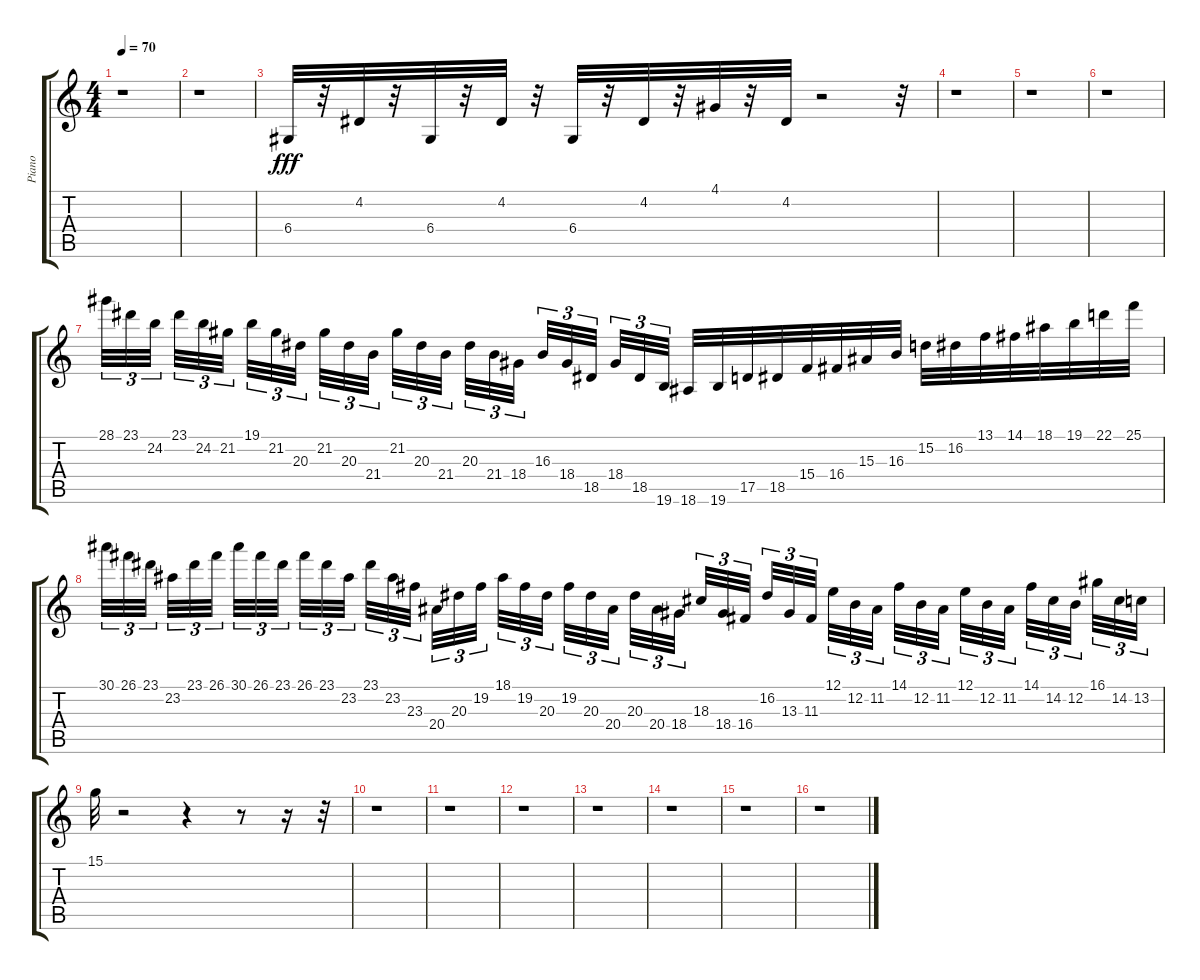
\track ("Piano" "Piano") {instrument acousticgrandpiano}
\staff {score tabs}
\tuning (E4 B3 G3 D3 A2 E2) {hide}
\ts (4 4)
\tempo 70
\clef g2
\ks c
r.1{dy fff} |
r.1 |
6.4.32 r.32 4.2.32 r.32 6.4.32 r.32 4.2.32 r.32 6.4.32 r.32 4.2.32 r.32 4.1.32 r.32 4.2.32 r.2 r.32 |
r.1 |
r.1 |
r.1 |
28.1.32{tu (3 2)} 23.1.32{tu (3 2)} 24.2.32{tu (3 2) beam splitsecondary} 23.1.32{tu (3 2)} 24.2.32{tu (3 2)} 21.2.32{tu (3 2) beam splitsecondary} 19.1.32{tu (3 2)} 21.2.32{tu (3 2)} 20.3.32{tu (3 2) beam splitsecondary} 21.2.32{tu (3 2)} 20.3.32{tu (3 2)} 21.4.32{tu (3 2)} 21.2.32{tu (3 2)} 20.3.32{tu (3 2)} 21.4.32{tu (3 2) beam splitsecondary} 20.3.32{tu (3 2)} 21.4.32{tu (3 2)} 18.4.32{tu (3 2) beam splitsecondary} 16.3.32{tu (3 2)} 18.4.32{tu (3 2)} 18.5.32{tu (3 2) beam splitsecondary} 18.4.32{tu (3 2)} 18.5.32{tu (3 2)} 19.6.32{tu (3 2)} 18.6.32 19.6.32 17.5.32 18.5.32 15.4.32 16.4.32 15.3.32 16.3.32 15.2.32 16.2.32 13.1.32 14.1.32 18.1.32 19.1.32 22.1.32 25.1.32 |
30.1.32{tu (3 2)} 26.1.32{tu (3 2)} 23.1.32{tu (3 2) beam splitsecondary} 23.2.32{tu (3 2)} 23.1.32{tu (3 2)} 26.1.32{tu (3 2) beam splitsecondary} 30.1.32{tu (3 2)} 26.1.32{tu (3 2)} 23.1.32{tu (3 2) beam splitsecondary} 26.1.32{tu (3 2)} 23.1.32{tu (3 2)} 23.2.32{tu (3 2)} 23.1.32{tu (3 2)} 23.2.32{tu (3 2)} 23.3.32{tu (3 2) beam splitsecondary} 20.4.32{tu (3 2)} 20.3.32{tu (3 2)} 19.2.32{tu (3 2) beam splitsecondary} 18.1.32{tu (3 2)} 19.2.32{tu (3 2)} 20.3.32{tu (3 2) beam splitsecondary} 19.2.32{tu (3 2)} 20.3.32{tu (3 2)} 20.4.32{tu (3 2)} 20.3.32{tu (3 2)} 20.4.32{tu (3 2)} 18.4.32{tu (3 2) beam splitsecondary} 18.3.32{tu (3 2)} 18.4.32{tu (3 2)} 16.4.32{tu (3 2) beam splitsecondary} 16.2.32{tu (3 2)} 13.3.32{tu (3 2)} 11.3.32{tu (3 2) beam splitsecondary} 12.1.32{tu (3 2)} 12.2.32{tu (3 2)} 11.2.32{tu (3 2)} 14.1.32{tu (3 2)} 12.2.32{tu (3 2)} 11.2.32{tu (3 2) beam splitsecondary} 12.1.32{tu (3 2)} 12.2.32{tu (3 2)} 11.2.32{tu (3 2) beam splitsecondary} 14.1.32{tu (3 2)} 14.2.32{tu (3 2)} 12.2.32{tu (3 2) beam splitsecondary} 16.1.32{tu (3 2)} 14.2.32{tu (3 2)} 13.2.32{tu (3 2)} |
15.1.32 r.2 r.4 r.8 r.16 r.32 |
r.1 |
r.1 |
r.1 |
r.1 |
r.1 |
r.1 |
r.1
